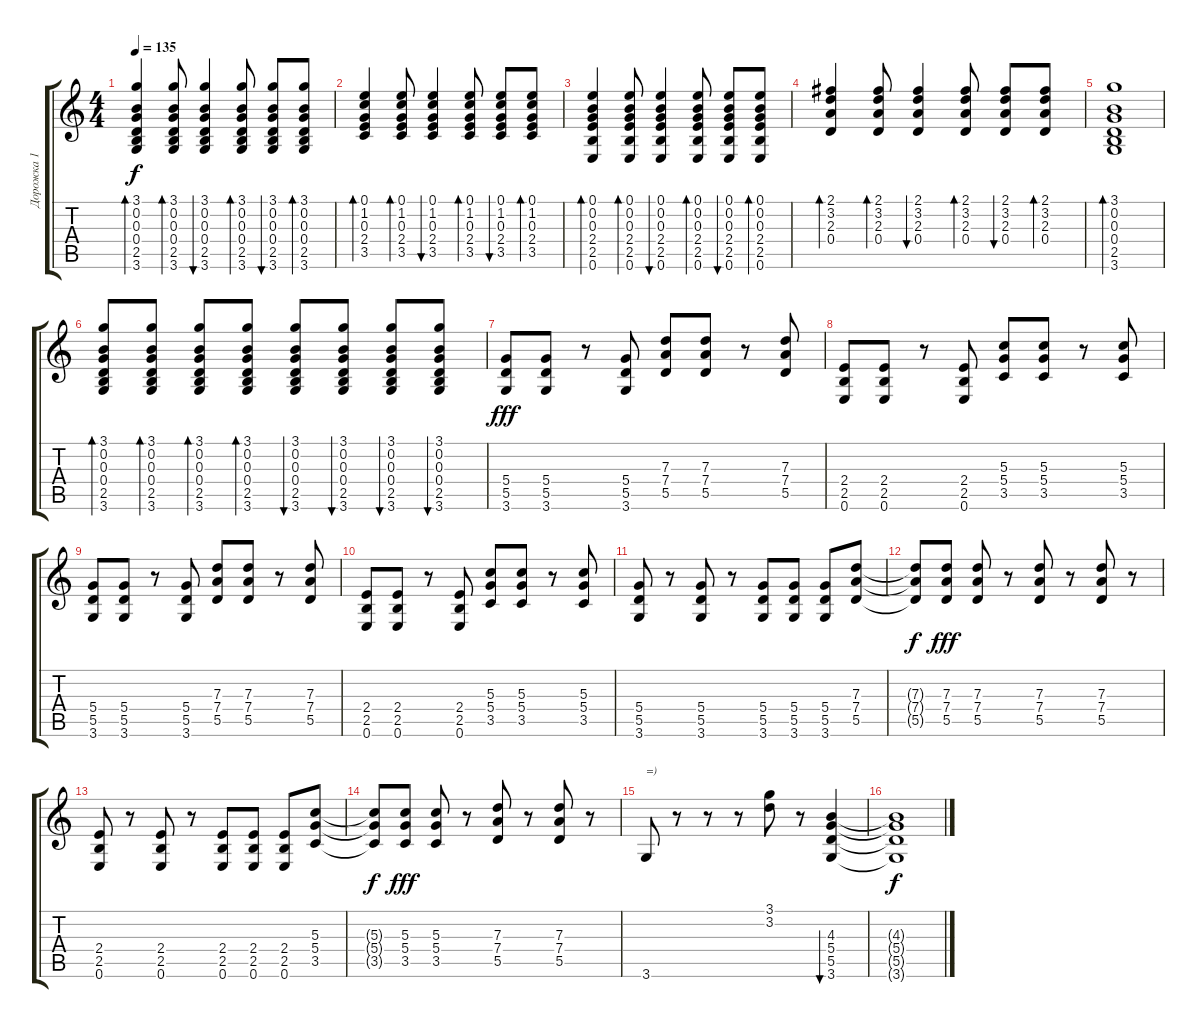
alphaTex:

\track ("Дорожка 1" "Дорожка 1") {instrument electricguitarjazz}
\staff {score tabs}
\tuning (E4 B3 G3 D3 A2 E2) {hide}
\ts (4 4)
\tempo 135
\clef g2
\ks c
(3.1 0.2 0.3 0.4 2.5 3.6).4{bd 60 dy f} (3.1 0.2 0.3 0.4 2.5 3.6).8{bd 60} (3.1 0.2 0.3 0.4 2.5 3.6).4{bu 60} (3.1 0.2 0.3 0.4 2.5 3.6).8{bd 60} (3.1 0.2 0.3 0.4 2.5 3.6).8{bu 60} (3.1 0.2 0.3 0.4 2.5 3.6).8{bd 60} |
(0.1 1.2 0.3 2.4 3.5).4{bd 60} (0.1 1.2 0.3 2.4 3.5).8{bd 60} (0.1 1.2 0.3 2.4 3.5).4{bu 60} (0.1 1.2 0.3 2.4 3.5).8{bd 60} (0.1 1.2 0.3 2.4 3.5).8{bu 60} (0.1 1.2 0.3 2.4 3.5).8{bd 60} |
(0.1 0.2 0.3 2.4 2.5 0.6).4{bd 60} (0.1 0.2 0.3 2.4 2.5 0.6).8{bd 60} (0.1 0.2 0.3 2.4 2.5 0.6).4{bu 60} (0.1 0.2 0.3 2.4 2.5 0.6).8{bd 60} (0.1 0.2 0.3 2.4 2.5 0.6).8{bu 60} (0.1 0.2 0.3 2.4 2.5 0.6).8{bd 60} |
(2.1 3.2 2.3 0.4).4{bd 60} (2.1 3.2 2.3 0.4).8{bd 60} (2.1 3.2 2.3 0.4).4{bu 60} (2.1 3.2 2.3 0.4).8{bd 60} (2.1 3.2 2.3 0.4).8{bu 60} (2.1 3.2 2.3 0.4).8{bd 60} |
(3.1 0.2 0.3 0.4 2.5 3.6).1{bd 60} |
(3.1 0.2 0.3 0.4 2.5 3.6).8{bd 60} (3.1 0.2 0.3 0.4 2.5 3.6).8{bd 60} (3.1 0.2 0.3 0.4 2.5 3.6).8{bd 60} (3.1 0.2 0.3 0.4 2.5 3.6).8{bd 60} (3.1 0.2 0.3 0.4 2.5 3.6).8{bu 60} (3.1 0.2 0.3 0.4 2.5 3.6).8{bu 60} (3.1 0.2 0.3 0.4 2.5 3.6).8{bu 60} (3.1 0.2 0.3 0.4 2.5 3.6).8{bu 60} |
(5.4 5.5 3.6).8{dy fff instrument distortionguitar} (5.4 5.5 3.6).8 r.8 (5.4 5.5 3.6).8 (7.3 7.4 5.5).8 (7.3 7.4 5.5).8 r.8 (7.3 7.4 5.5).8 |
(2.4 2.5 0.6).8 (2.4 2.5 0.6).8 r.8 (2.4 2.5 0.6).8 (5.3 5.4 3.5).8 (5.3 5.4 3.5).8 r.8 (5.3 5.4 3.5).8 |
(5.4 5.5 3.6).8 (5.4 5.5 3.6).8 r.8 (5.4 5.5 3.6).8 (7.3 7.4 5.5).8 (7.3 7.4 5.5).8 r.8 (7.3 7.4 5.5).8 |
(2.4 2.5 0.6).8 (2.4 2.5 0.6).8 r.8 (2.4 2.5 0.6).8 (5.3 5.4 3.5).8 (5.3 5.4 3.5).8 r.8 (5.3 5.4 3.5).8 |
(5.4 5.5 3.6).8 r.8 (5.4 5.5 3.6).8 r.8 (5.4 5.5 3.6).8 (5.4 5.5 3.6).8 (5.4 5.5 3.6).8 (7.3 7.4 5.5).8 |
(7.3{t} 7.4{t} 5.5{t}).8{dy f} (7.3 7.4 5.5).8{dy fff} (7.3 7.4 5.5).8 r.8 (7.3 7.4 5.5).8 r.8 (7.3 7.4 5.5).8 r.8 |
(2.4 2.5 0.6).8 r.8 (2.4 2.5 0.6).8 r.8 (2.4 2.5 0.6).8 (2.4 2.5 0.6).8 (2.4 2.5 0.6).8 (5.3 5.4 3.5).8 |
(5.3{t} 5.4{t} 3.5{t}).8{dy f} (5.3 5.4 3.5).8{dy fff} (5.3 5.4 3.5).8 r.8 (7.3 7.4 5.5).8 r.8 (7.3 7.4 5.5).8 r.8 |
3.6.8{txt "=)"} r.8 r.8 r.8{instrument electricguitarjazz} (3.1 3.2).8 r.8 (4.3 5.4 5.5 3.6).4{bu 60} |
(4.3{t} 5.4{t} 5.5{t} 3.6{t}).1{dy f}
